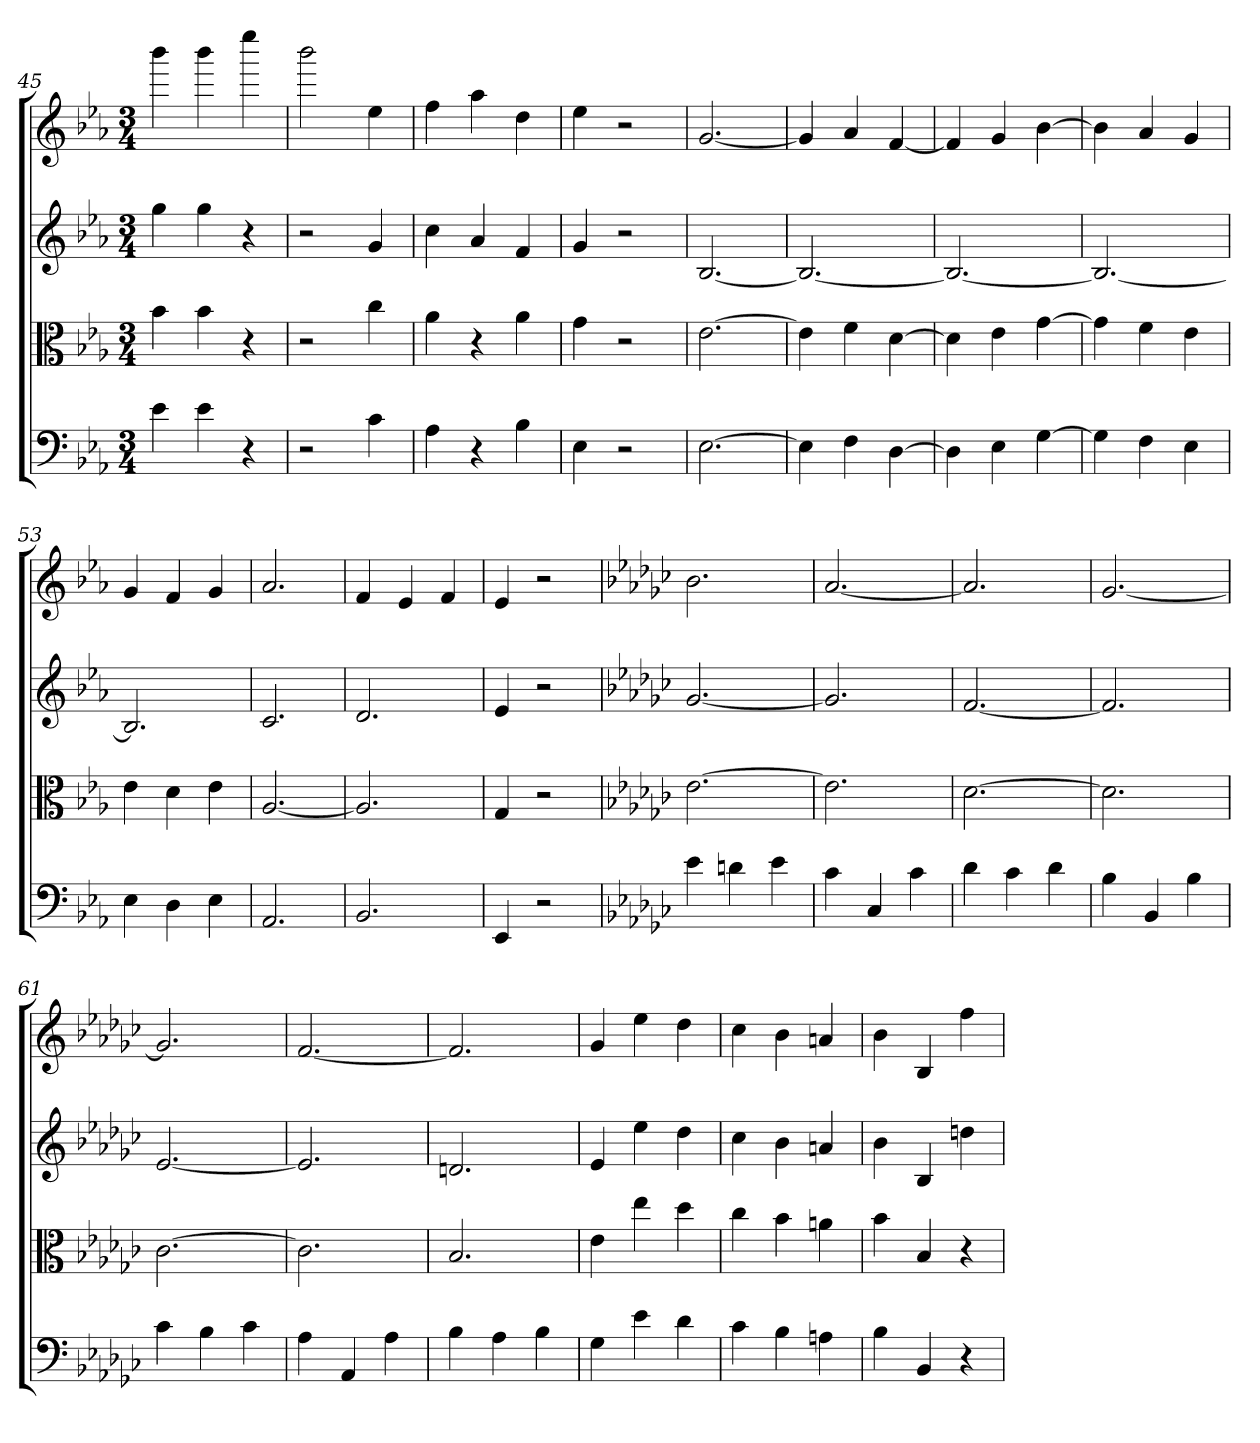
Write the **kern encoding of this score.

**kern	**kern	**kern	**kern
*part4	*part3	*part2	*part1
*staff4	*staff3	*staff2	*staff1
*clefF4	*clefC3	*clefG2	*clefG2
*k[b-e-a-]	*k[b-e-a-]	*k[b-e-a-]	*k[b-e-a-]
*E-:	*E-:	*E-:	*E-:
*M3/4	*M3/4	*M3/4	*M3/4
=45	=45	=45	=45
4e-	4b-	4gg	4bbb-
4e-	4b-	4gg	4bbb-
4r	4r	4r	4eeee-
=46	=46	=46	=46
2r	2r	2r	2bbb-
4c	4cc	4g	4ee-
=47	=47	=47	=47
4A-	4a-	4cc	4ff
4r	4r	4a-	4aa-
4B-	4a-	4f	4dd
=48	=48	=48	=48
4E-	4g	4g	4ee-
2r	2r	2r	2r
=49	=49	=49	=49
[2.E-	[2.e-	[2.B-	[2.g
=50	=50	=50	=50
4E-]	4e-]	2.B-_	4g]
4F	4f	.	4a-
[4D	[4d	.	[4f
=51	=51	=51	=51
4D]	4d]	2.B-_	4f]
4E-	4e-	.	4g
[4G	[4g	.	[4b-
=52	=52	=52	=52
4G]	4g]	2.B-_	4b-]
4F	4f	.	4a-
4E-	4e-	.	4g
=53	=53	=53	=53
4E-	4e-	2.B-]	4g
4D	4d	.	4f
4E-	4e-	.	4g
=54	=54	=54	=54
2.AA-	[2.A-	2.c	2.a-
=55	=55	=55	=55
2.BB-	2.A-]	2.d	4f
.	.	.	4e-
.	.	.	4f
=56	=56	=56	=56
4EE-	4G	4e-	4e-
2r	2r	2r	2r
=57	=57	=57	=57
*k[b-e-a-d-g-c-]	*k[b-e-a-d-g-c-]	*k[b-e-a-d-g-c-]	*k[b-e-a-d-g-c-]
*e-:	*e-:	*e-:	*e-:
4e-	[2.e-	[2.g-	2.b-
4dn	.	.	.
4e-	.	.	.
=58	=58	=58	=58
4c-	2.e-]	2.g-]	[2.a-
4C-	.	.	.
4c-	.	.	.
=59	=59	=59	=59
4d-	[2.d-	[2.f	2.a-]
4c-	.	.	.
4d-	.	.	.
=60	=60	=60	=60
4B-	2.d-]	2.f]	[2.g-
4BB-	.	.	.
4B-	.	.	.
=61	=61	=61	=61
4c-	[2.c-	[2.e-	2.g-]
4B-	.	.	.
4c-	.	.	.
=62	=62	=62	=62
4A-	2.c-]	2.e-]	[2.f
4AA-	.	.	.
4A-	.	.	.
=63	=63	=63	=63
4B-	2.B-	2.dn	2.f]
4A-	.	.	.
4B-	.	.	.
=64	=64	=64	=64
4G-	4e-	4e-	4g-
4e-	4ee-	4ee-	4ee-
4d-	4dd-	4dd-	4dd-
=65	=65	=65	=65
4c-	4cc-	4cc-	4cc-
4B-	4b-	4b-	4b-
4An	4an	4an	4an
=66	=66	=66	=66
4B-	4b-	4b-	4b-
4BB-	4B-	4B-	4B-
4r	4r	4ddn	4ff
=	=	=	=
*-	*-	*-	*-
